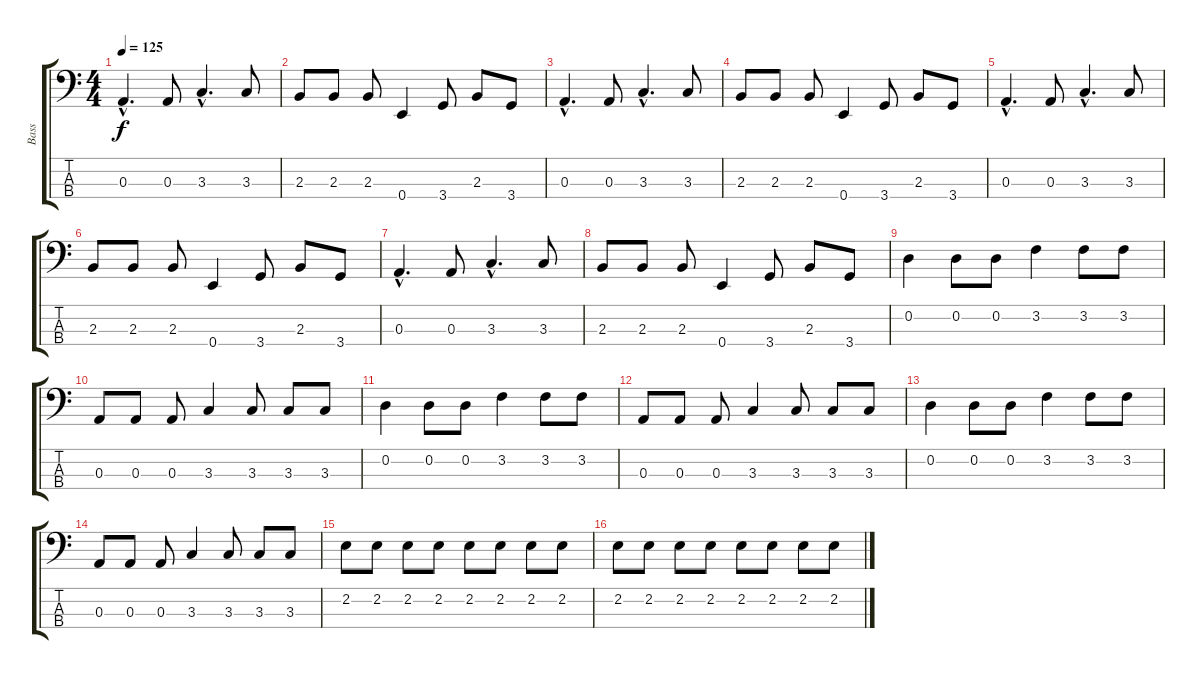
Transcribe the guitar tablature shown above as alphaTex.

\track ("Bass" "Bass") {instrument electricbasspick}
\staff {score tabs}
\tuning (G2 D2 A1 E1) {hide}
\ts (4 4)
\tempo 125
\clef f4
\ks c
0.3{hac}.4{d dy f} 0.3.8 3.3{hac}.4{d} 3.3.8 |
2.3.8 2.3.8 2.3.8 0.4.4 3.4.8 2.3.8 3.4.8 |
0.3{hac}.4{d} 0.3.8 3.3{hac}.4{d} 3.3.8 |
2.3.8 2.3.8 2.3.8 0.4.4 3.4.8 2.3.8 3.4.8 |
0.3{hac}.4{d} 0.3.8 3.3{hac}.4{d} 3.3.8 |
2.3.8 2.3.8 2.3.8 0.4.4 3.4.8 2.3.8 3.4.8 |
0.3{hac}.4{d} 0.3.8 3.3{hac}.4{d} 3.3.8 |
2.3.8 2.3.8 2.3.8 0.4.4 3.4.8 2.3.8 3.4.8 |
0.2.4 0.2.8 0.2.8 3.2.4 3.2.8 3.2.8 |
0.3.8 0.3.8 0.3.8 3.3.4 3.3.8 3.3.8 3.3.8 |
0.2.4 0.2.8 0.2.8 3.2.4 3.2.8 3.2.8 |
0.3.8 0.3.8 0.3.8 3.3.4 3.3.8 3.3.8 3.3.8 |
0.2.4 0.2.8 0.2.8 3.2.4 3.2.8 3.2.8 |
0.3.8 0.3.8 0.3.8 3.3.4 3.3.8 3.3.8 3.3.8 |
2.2.8 2.2.8 2.2.8 2.2.8 2.2.8 2.2.8 2.2.8 2.2.8 |
2.2.8 2.2.8 2.2.8 2.2.8 2.2.8 2.2.8 2.2.8 2.2.8
